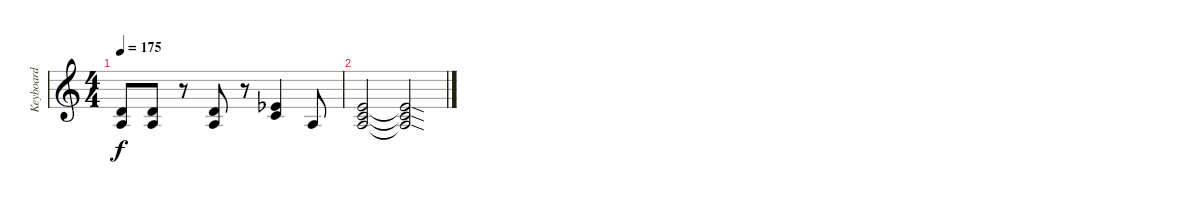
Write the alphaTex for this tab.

\track ("Keyboard" "Keyboard") {instrument lead2sawtooth}
\staff {score}
\tuning (E4 B3 G3 D3 A2 E2) {hide}
\ts (4 4)
\tempo 175
\clef g2
\ks c
(3.2 2.3).8{dy f} (3.2 2.3).8 r.8 (3.2 2.3).8 r.8 (4.2{acc b} 5.3).4 2.3.8 |
(0.1 1.2 2.3).2 (0.1{sod t} 1.2{sod t} 2.3{sod t}).2
